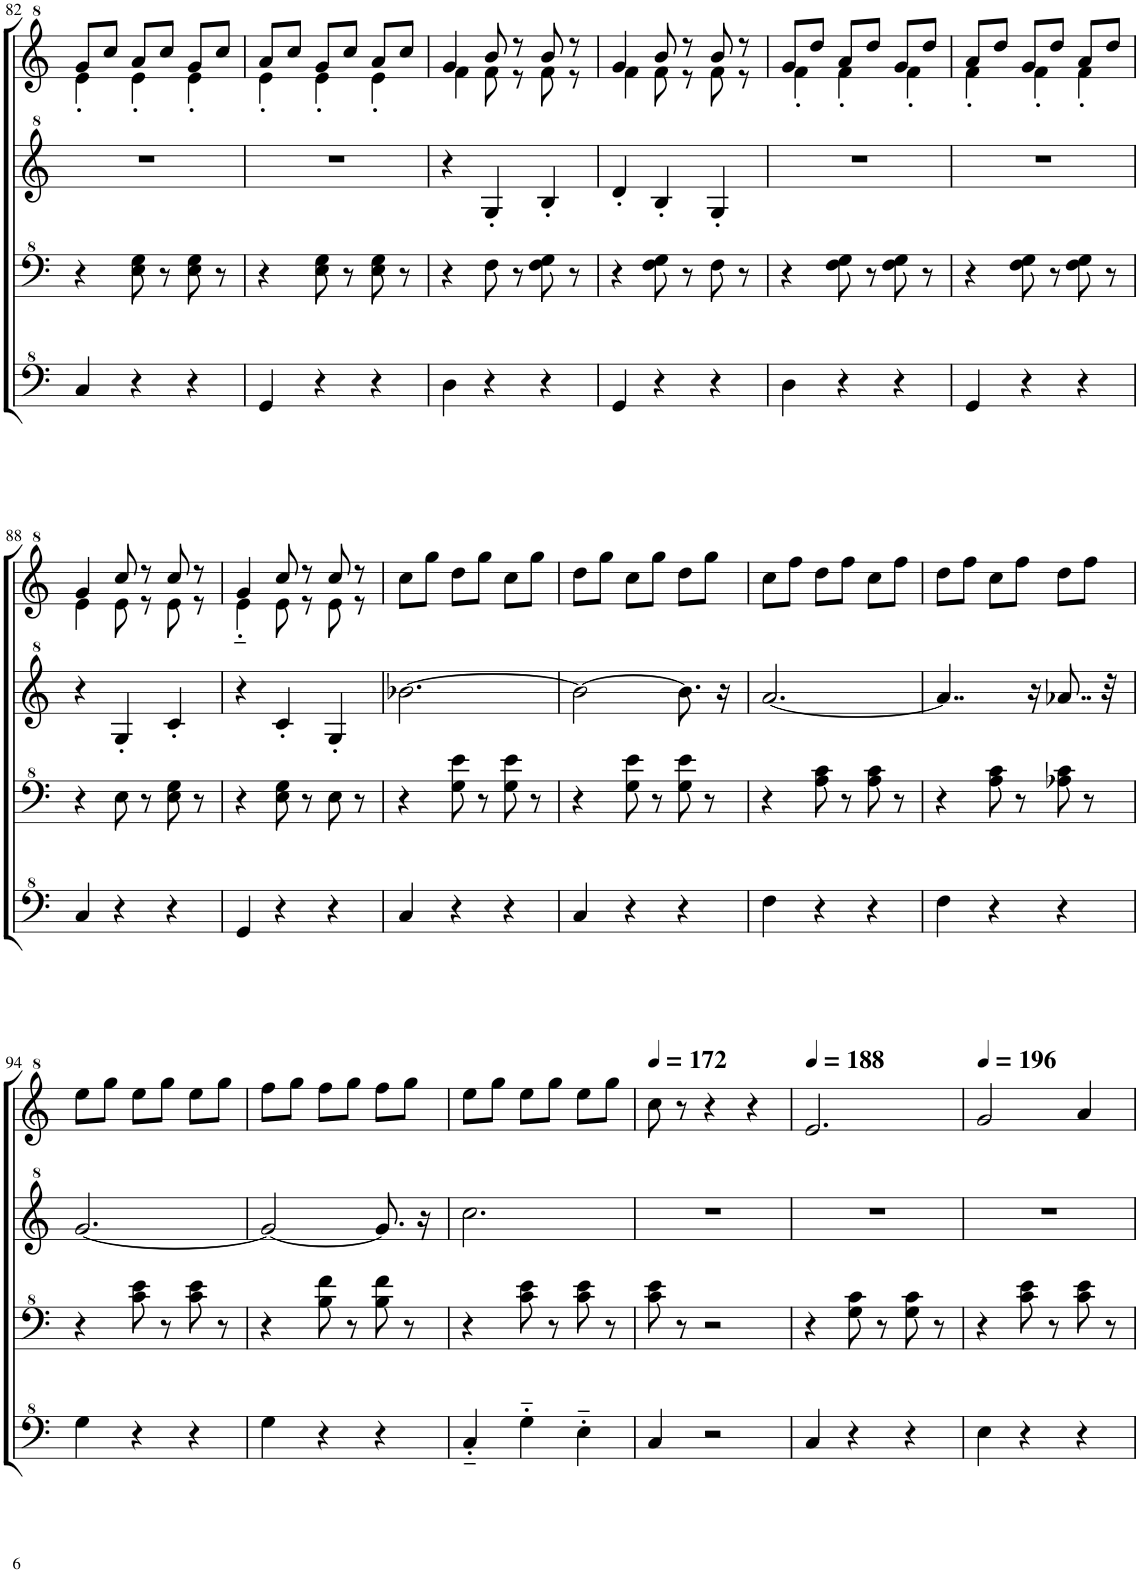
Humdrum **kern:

**kern	**kern	**kern	**kern
*part1	*part1	*part1	*part1
*staff4	*staff3	*staff2	*staff1
*I"Model III	*	*	*
!!LO:PB:g=z
*clefF^4	*clefF^4	*clefG^2	*clefG^2
*k[]	*k[]	*k[]	*k[]
*M3/4	*M3/4	*M3/4	*M3/4
=82	=82	=82	=82
*	*	*	*^
4c/	4r	2.r	8gg/L	4ee'\
.	.	.	8ccc/J	.
4r	8e\ 8g\	.	8aa/L	4ee'\
.	8r	.	8ccc/J	.
4r	8e\ 8g\	.	8gg/L	4ee'\
.	8r	.	8ccc/J	.
=83	=83	=83	=83	=83
4G/	4r	2.r	8aa/L	4ee'\
.	.	.	8ccc/J	.
4r	8e\ 8g\	.	8gg/L	4ee'\
.	8r	.	8ccc/J	.
4r	8e\ 8g\	.	8aa/L	4ee'\
.	8r	.	8ccc/J	.
=84	=84	=84	=84	=84
4d\	4r	4r	4gg/	4ff\
4r	8f\	4g'/	8bb/	8ff\
.	8r	.	8r	8r
4r	8f\ 8g\	4b'/	8bb/	8ff\
.	8r	.	8r	8r
=85	=85	=85	=85	=85
4G/	4r	4dd'/	4gg/	4ff\
4r	8f\ 8g\	4b'/	8bb/	8ff\
.	8r	.	8r	8r
4r	8f\	4g'/	8bb/	8ff\
.	8r	.	8r	8r
=86	=86	=86	=86	=86
4d\	4r	2.r	8gg/L	4ff'\
.	.	.	8ddd/J	.
4r	8f\ 8g\	.	8aa/L	4ff'\
.	8r	.	8ddd/J	.
4r	8f\ 8g\	.	8gg/L	4ff'\
.	8r	.	8ddd/J	.
=87	=87	=87	=87	=87
4G/	4r	2.r	8aa/L	4ff'\
.	.	.	8ddd/J	.
4r	8f\ 8g\	.	8gg/L	4ff'\
.	8r	.	8ddd/J	.
4r	8f\ 8g\	.	8aa/L	4ff'\
.	8r	.	8ddd/J	.
!!LO:LB:g=z	!!
=88	=88	=88	=88	=88
4c/	4r	4r	4gg/	4ee\
4r	8e\	4g'/	8ccc/	8ee\
.	8r	.	8r	8r
4r	8e\ 8g\	4cc'/	8ccc/	8ee\
.	8r	.	8r	8r
=89	=89	=89	=89	=89
4G/	4r	4r	4gg/	4ee'~\
4r	8e\ 8g\	4cc'/	8ccc/	8ee\
.	8r	.	8r	8r
4r	8e\	4g'/	8ccc/	8ee\
.	8r	.	8r	8r
*	*	*	*v	*v
=90	=90	=90	=90
4c/	4r	[2.bb-X\	8ccc\L
.	.	.	8ggg\J
4r	8g\ 8ee\	.	8ddd\L
.	8r	.	8ggg\J
4r	8g\ 8ee\	.	8ccc\L
.	8r	.	8ggg\J
=91	=91	=91	=91
4c/	4r	2bb-\_	8ddd\L
.	.	.	8ggg\J
4r	8g\ 8ee\	.	8ccc\L
.	8r	.	8ggg\J
4r	8g\ 8ee\	8.bb-\]	8ddd\L
.	8r	.	8ggg\J
.	.	16r	.
=92	=92	=92	=92
4f\	4r	[2.aa/	8ccc\L
.	.	.	8fff\J
4r	8a\ 8cc\	.	8ddd\L
.	8r	.	8fff\J
4r	8a\ 8cc\	.	8ccc\L
.	8r	.	8fff\J
=93	=93	=93	=93
4f\	4r	4..aa/]	8ddd\L
.	.	.	8fff\J
4r	8a\ 8cc\	.	8ccc\L
.	8r	.	8fff\J
.	.	16r	.
4r	8a-X\ 8cc\	8..aa-X/	8ddd\L
.	8r	.	8fff\J
.	.	32r	.
!!LO:LB:g=z
=94	=94	=94	=94
4g\	4r	[2.gg/	8eee\L
.	.	.	8ggg\J
4r	8cc\ 8ee\	.	8eee\L
.	8r	.	8ggg\J
4r	8cc\ 8ee\	.	8eee\L
.	8r	.	8ggg\J
=95	=95	=95	=95
4g\	4r	2gg/_	8fff\L
.	.	.	8ggg\J
4r	8b\ 8ff\	.	8fff\L
.	8r	.	8ggg\J
4r	8b\ 8ff\	8.gg/]	8fff\L
.	8r	.	8ggg\J
.	.	16r	.
=96	=96	=96	=96
4c'~/	4r	2.ccc\	8eee\L
.	.	.	8ggg\J
4g'~\	8cc\ 8ee\	.	8eee\L
.	8r	.	8ggg\J
4e'~\	8cc\ 8ee\	.	8eee\L
.	8r	.	8ggg\J
=97	=97	=97	=97
*	*	*	*MM172
4c/	8cc\ 8ee\	2.r	8ccc\
.	8r	.	8r
2r	2r	.	4r
.	.	.	4r
=98	=98	=98	=98
*	*	*	*MM188
4c/	4r	2.r	2.ee/
4r	8g\ 8cc\	.	.
.	8r	.	.
4r	8g\ 8cc\	.	.
.	8r	.	.
=99	=99	=99	=99
*	*	*	*MM196
4e\	4r	2.r	2gg/
4r	8cc\ 8ee\	.	.
.	8r	.	.
4r	8cc\ 8ee\	.	4aa/
.	8r	.	.
=	=	=	=
*-	*-	*-	*-
